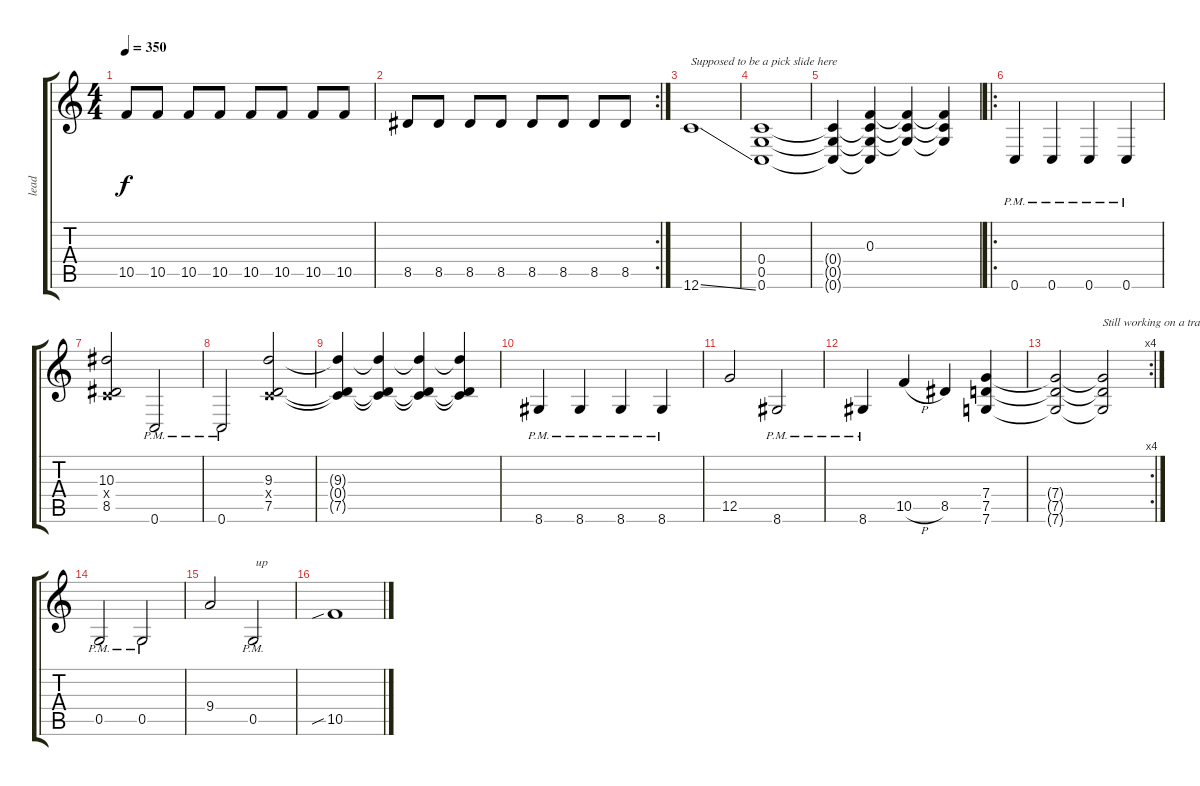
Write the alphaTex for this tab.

\track ("lead" "lead") {instrument overdrivenguitar}
\staff {score tabs}
\tuning (D4 A3 F3 C3 G2 C2) {hide}
\ts (4 4)
\tempo 350
\clef g2
\ks c
10.5.8{dy f} 10.5.8 10.5.8 10.5.8 10.5.8 10.5.8 10.5.8 10.5.8 |
\rc 2
8.5.8 8.5.8 8.5.8 8.5.8 8.5.8 8.5.8 8.5.8 8.5.8 |
12.6{ss}.1{txt "Supposed to be a pick slide here"} |
(0.4 0.5 0.6).1 |
(0.4{t} 0.5{t} 0.6{t}).4 (0.3 0.4{t} 0.5{t} 0.6{t}).4 (0.3{t} 0.4{t} 0.5{t}).4 (0.3{t} 0.4{t} 0.5{t}).4 |
\ro
0.6{pm}.4 0.6{pm}.4 0.6{pm}.4 0.6{pm}.4 |
(10.3 0.4{x} 8.5).2 0.6{pm}.2 |
0.6{pm}.2 (9.3 0.4{x} 7.5).2 |
(9.3{t} 0.4{t} 7.5{t}).4 (9.3{t} 0.4{t} 7.5{t}).4 (9.3{t} 0.4{t} 7.5{t}).4 (9.3{t} 0.4{t} 7.5{t}).4 |
8.6{pm}.4 8.6{pm}.4 8.6{pm}.4 8.6{pm}.4 |
12.5.2 8.6{pm}.2 |
8.6{pm}.4 10.5{h}.4 8.5.4 (7.4 7.5 7.6).4 |
\rc 4
(7.4{t} 7.5{t} 7.6{t}).2 (7.4{t} 7.5{t} 7.6{t}).2{txt "Still working on a transition right her to fix it"} |
0.5{pm}.2 0.5{pm}.2 |
9.4.2 0.5{pm}.2{txt " up"} |
10.5{sib}.1
